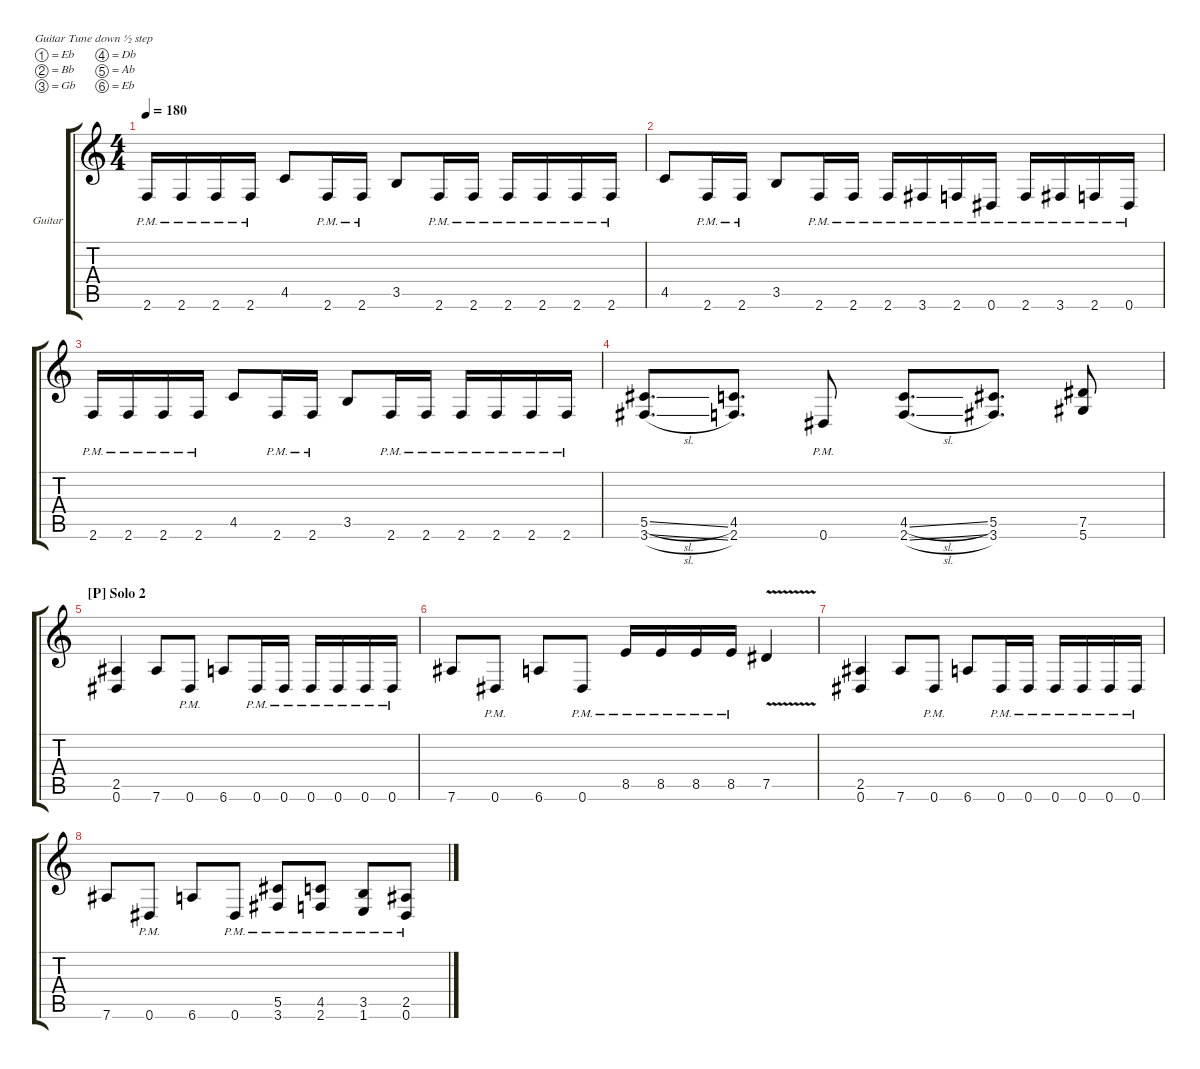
\hideDynamics
\bracketExtendMode groupsimilarinstruments
\firstSystemTrackNameOrientation horizontal
\otherSystemsTrackNameOrientation horizontal
\track ("Davish G. Àlvarez - Guitar" "Guitar") {instrument overdrivenguitar}
\staff {score tabs}
\tuning (Eb4 Bb3 Gb3 Db3 Ab2 Eb2)
\ts (4 4)
\tempo 180
\clef g2
\scale
0.51324
\ks c
2.6{pm}.16{dy f} 2.6{pm}.16 2.6{pm}.16 2.6{pm}.16 4.5.8 2.6{pm}.16 2.6{pm}.16 3.5.8 2.6{pm}.16 2.6{pm}.16 2.6{pm}.16 2.6{pm}.16 2.6{pm}.16 2.6{pm}.16 |
\scale
0.486558 4.5.8 2.6{pm}.16 2.6{pm}.16 3.5.8 2.6{pm}.16 2.6{pm}.16 2.6{pm}.16 3.6{pm}.16 2.6{pm}.16 0.6{pm}.16 2.6{pm}.16 3.6{pm}.16 2.6{pm}.16 0.6{pm}.16 |
\scale
0.512715 2.6{pm}.16 2.6{pm}.16 2.6{pm}.16 2.6{pm}.16 4.5.8 2.6{pm}.16 2.6{pm}.16 3.5.8 2.6{pm}.16 2.6{pm}.16 2.6{pm}.16 2.6{pm}.16 2.6{pm}.16 2.6{pm}.16 |
\scale
0.486836 (5.5{sl} 3.6{sl}).8{d} (4.5 2.6).8{d} 0.6{pm}.8 (4.5{sl} 2.6{sl}).8{d} (5.5 3.6).8{d} (7.5 5.6).8 |
\section ("P" "Solo 2")
\scale
0.531668 (2.5 0.6).4 7.6.8 0.6{pm}.8 6.6.8 0.6{pm}.16 0.6{pm}.16 0.6{pm}.16 0.6{pm}.16 0.6{pm}.16 0.6{pm}.16 |
\scale
0.468216 7.6.8 0.6{pm}.8 6.6.8 0.6{pm}.8 8.5{pm}.16 8.5{pm}.16 8.5{pm}.16 8.5{pm}.16 7.5{v}.4 |
\scale
0.528135 (2.5 0.6).4 7.6.8 0.6{pm}.8 6.6.8 0.6{pm}.16 0.6{pm}.16 0.6{pm}.16 0.6{pm}.16 0.6{pm}.16 0.6{pm}.16 |
\scale
0.471898 7.6.8 0.6{pm}.8 6.6.8 0.6{pm}.8 (5.5{pm} 3.6{pm}).8 (4.5{pm} 2.6{pm}).8 (3.5{pm} 1.6{pm}).8 (2.5{pm} 0.6{pm}).8
